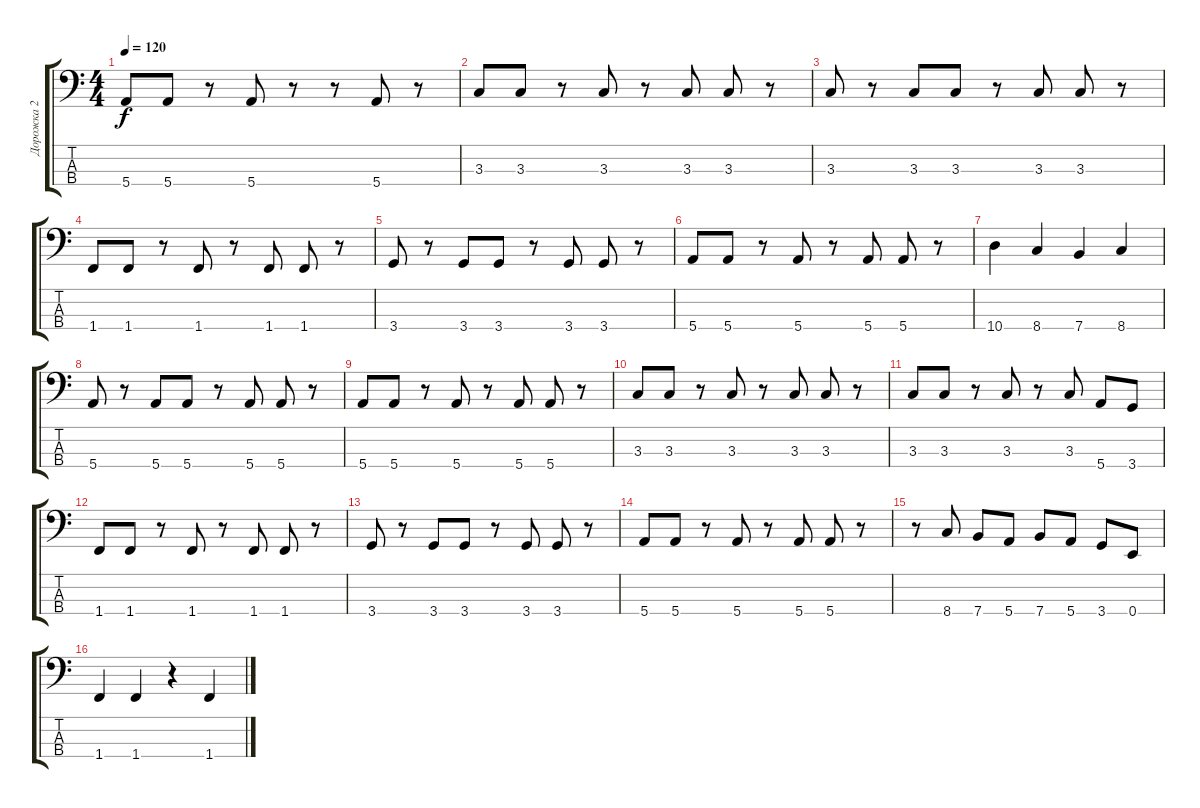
\track ("Дорожка 2" "Дорожка 2") {instrument slapbass2}
\staff {score tabs}
\tuning (G2 D2 A1 E1) {hide}
\ts (4 4)
\tempo 120
\clef f4
\ks c
5.4.8{dy f} 5.4.8 r.8 5.4.8 r.8 r.8 5.4.8 r.8 |
3.3.8 3.3.8 r.8 3.3.8 r.8 3.3.8 3.3.8 r.8 |
3.3.8 r.8 3.3.8 3.3.8 r.8 3.3.8 3.3.8 r.8 |
1.4.8 1.4.8 r.8 1.4.8 r.8 1.4.8 1.4.8 r.8 |
3.4.8 r.8 3.4.8 3.4.8 r.8 3.4.8 3.4.8 r.8 |
5.4.8 5.4.8 r.8 5.4.8 r.8 5.4.8 5.4.8 r.8 |
10.4.4 8.4.4 7.4.4 8.4.4 |
5.4.8 r.8 5.4.8 5.4.8 r.8 5.4.8 5.4.8 r.8 |
5.4.8 5.4.8 r.8 5.4.8 r.8 5.4.8 5.4.8 r.8 |
3.3.8 3.3.8 r.8 3.3.8 r.8 3.3.8 3.3.8 r.8 |
3.3.8 3.3.8 r.8 3.3.8 r.8 3.3.8 5.4.8 3.4.8 |
1.4.8 1.4.8 r.8 1.4.8 r.8 1.4.8 1.4.8 r.8 |
3.4.8 r.8 3.4.8 3.4.8 r.8 3.4.8 3.4.8 r.8 |
5.4.8 5.4.8 r.8 5.4.8 r.8 5.4.8 5.4.8 r.8 |
r.8 8.4.8 7.4.8 5.4.8 7.4.8 5.4.8 3.4.8 0.4.8 |
1.4.4 1.4.4 r.4 1.4.4
